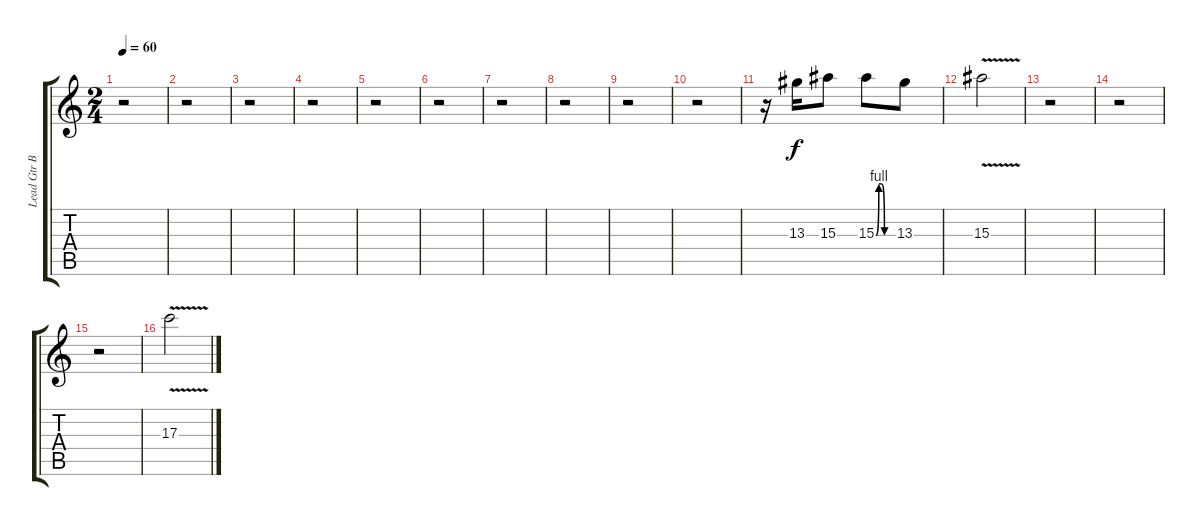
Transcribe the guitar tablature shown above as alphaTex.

\track ("Lead Gtr B" "Lead Gtr B") {instrument overdrivenguitar}
\staff {score tabs}
\tuning (E4 B3 G3 D3 A2 E2) {hide}
\ts (2 4)
\tempo 60
\clef g2
\ks c
r.2{dy f} |
r.2 |
r.2 |
r.2 |
r.2 |
r.2 |
r.2 |
r.2 |
r.2 |
r.2 |
r.16{volume 10} 13.3.16 15.3.8 15.3{be (custom 0 0 10 4 20 4 30 0 60 0)}.8 13.3.8 |
15.3{v}.2 |
r.2 |
r.2 |
r.2 |
17.3{v}.2
